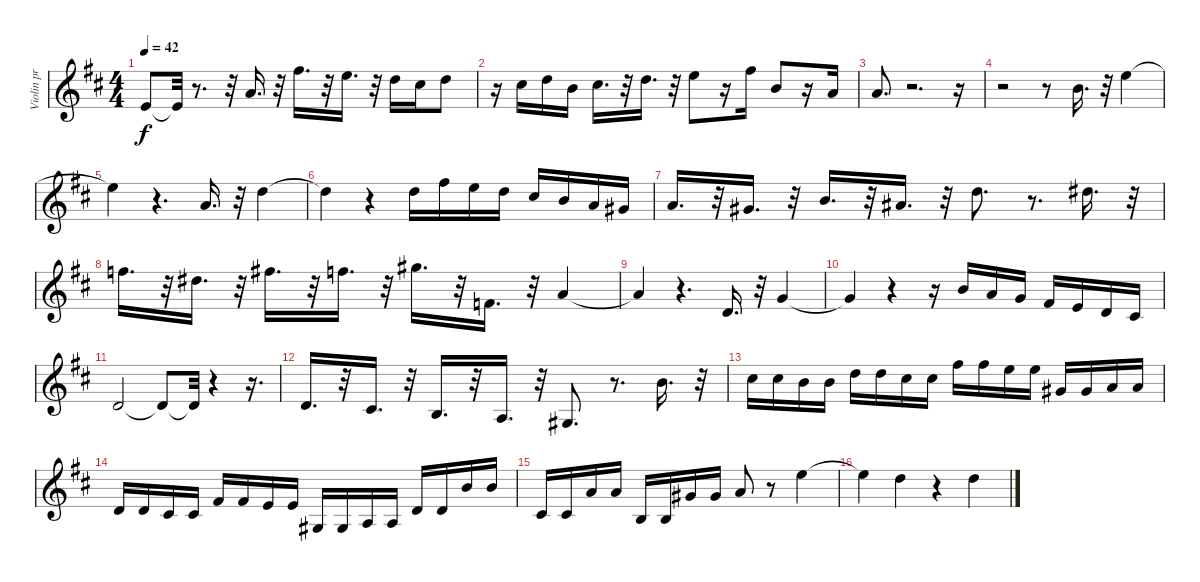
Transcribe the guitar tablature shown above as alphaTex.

\track ("Violin pr" "Violin pr") {mute instrument violin}
\staff {score}
\tuning (E4 B3 G3 D3 A2 E2) {hide}
\ts (4 4)
\tempo 42
\clef g2
\ks d
5.2.8{dy f} 5.2{t}.32 r.8{d} r.32 5.1.16{d} r.32 14.1.16{d} r.32 12.1.16{d} r.32 10.1.16 9.1.16 10.1.8 |
r.16 9.1.16 10.1.16 7.1.16 9.1.16{d} r.32 10.1.16{d} r.32 12.1.8 r.16 14.1.16 12.2.8 r.16 14.3.16 |
14.3.8{d} r.2{d} r.16 |
r.2 r.8 12.2.16{d} r.32 12.1.4 |
12.1{t}.4 r.4{d} 10.2.16{d} r.32 10.1.4 |
10.1{t}.4 r.4 10.1.16 14.1.16 12.1.16 10.1.16 9.1.16 7.1.16 5.1.16 4.1.16 |
5.1.16{d} r.32 4.1.16{d} r.32 7.1.16{d} r.32 6.1.16{d} r.32 10.1.8{d} r.8{d} 11.1.16{d} r.32 |
13.1.16{d} r.32 11.1.16{d} r.32 14.1.16{d} r.32 13.1.16{d} r.32 16.1.16{d} r.32 15.4.16{d} r.32 14.3.4 |
14.3{t}.4 r.4{d} 12.4.16{d} r.32 12.3.4 |
12.3{t}.4 r.4 r.16 12.2.16 10.2.16 12.3.16 11.3.16 9.3.16 7.3.16 6.3.16 |
7.3.2 7.3{t}.8 7.3{t}.32 r.4 r.16{d} |
7.3.16{d} r.32 6.3.16{d} r.32 0.2.16{d} r.32 2.3.16{d} r.32 1.3.8{d} r.8{d} 7.1.16{d} r.32 |
9.1.16 9.1.16 7.1.16 7.1.16 10.1.16 10.1.16 9.1.16 9.1.16 14.1.16 14.1.16 12.1.16 12.1.16 13.3.16 13.3.16 14.3.16 14.3.16 |
12.4.16 12.4.16 11.4.16 11.4.16 11.3.16 11.3.16 9.3.16 9.3.16 6.4.16 6.4.16 7.4.16 7.4.16 7.3.16 7.3.16 7.1.16 7.1.16 |
6.3.16 6.3.16 5.1.16 5.1.16 4.3.16 4.3.16 4.1.16 4.1.16 5.1.8 r.8 12.1.4 |
12.1{t}.4 10.1.4 r.4 10.1.4
